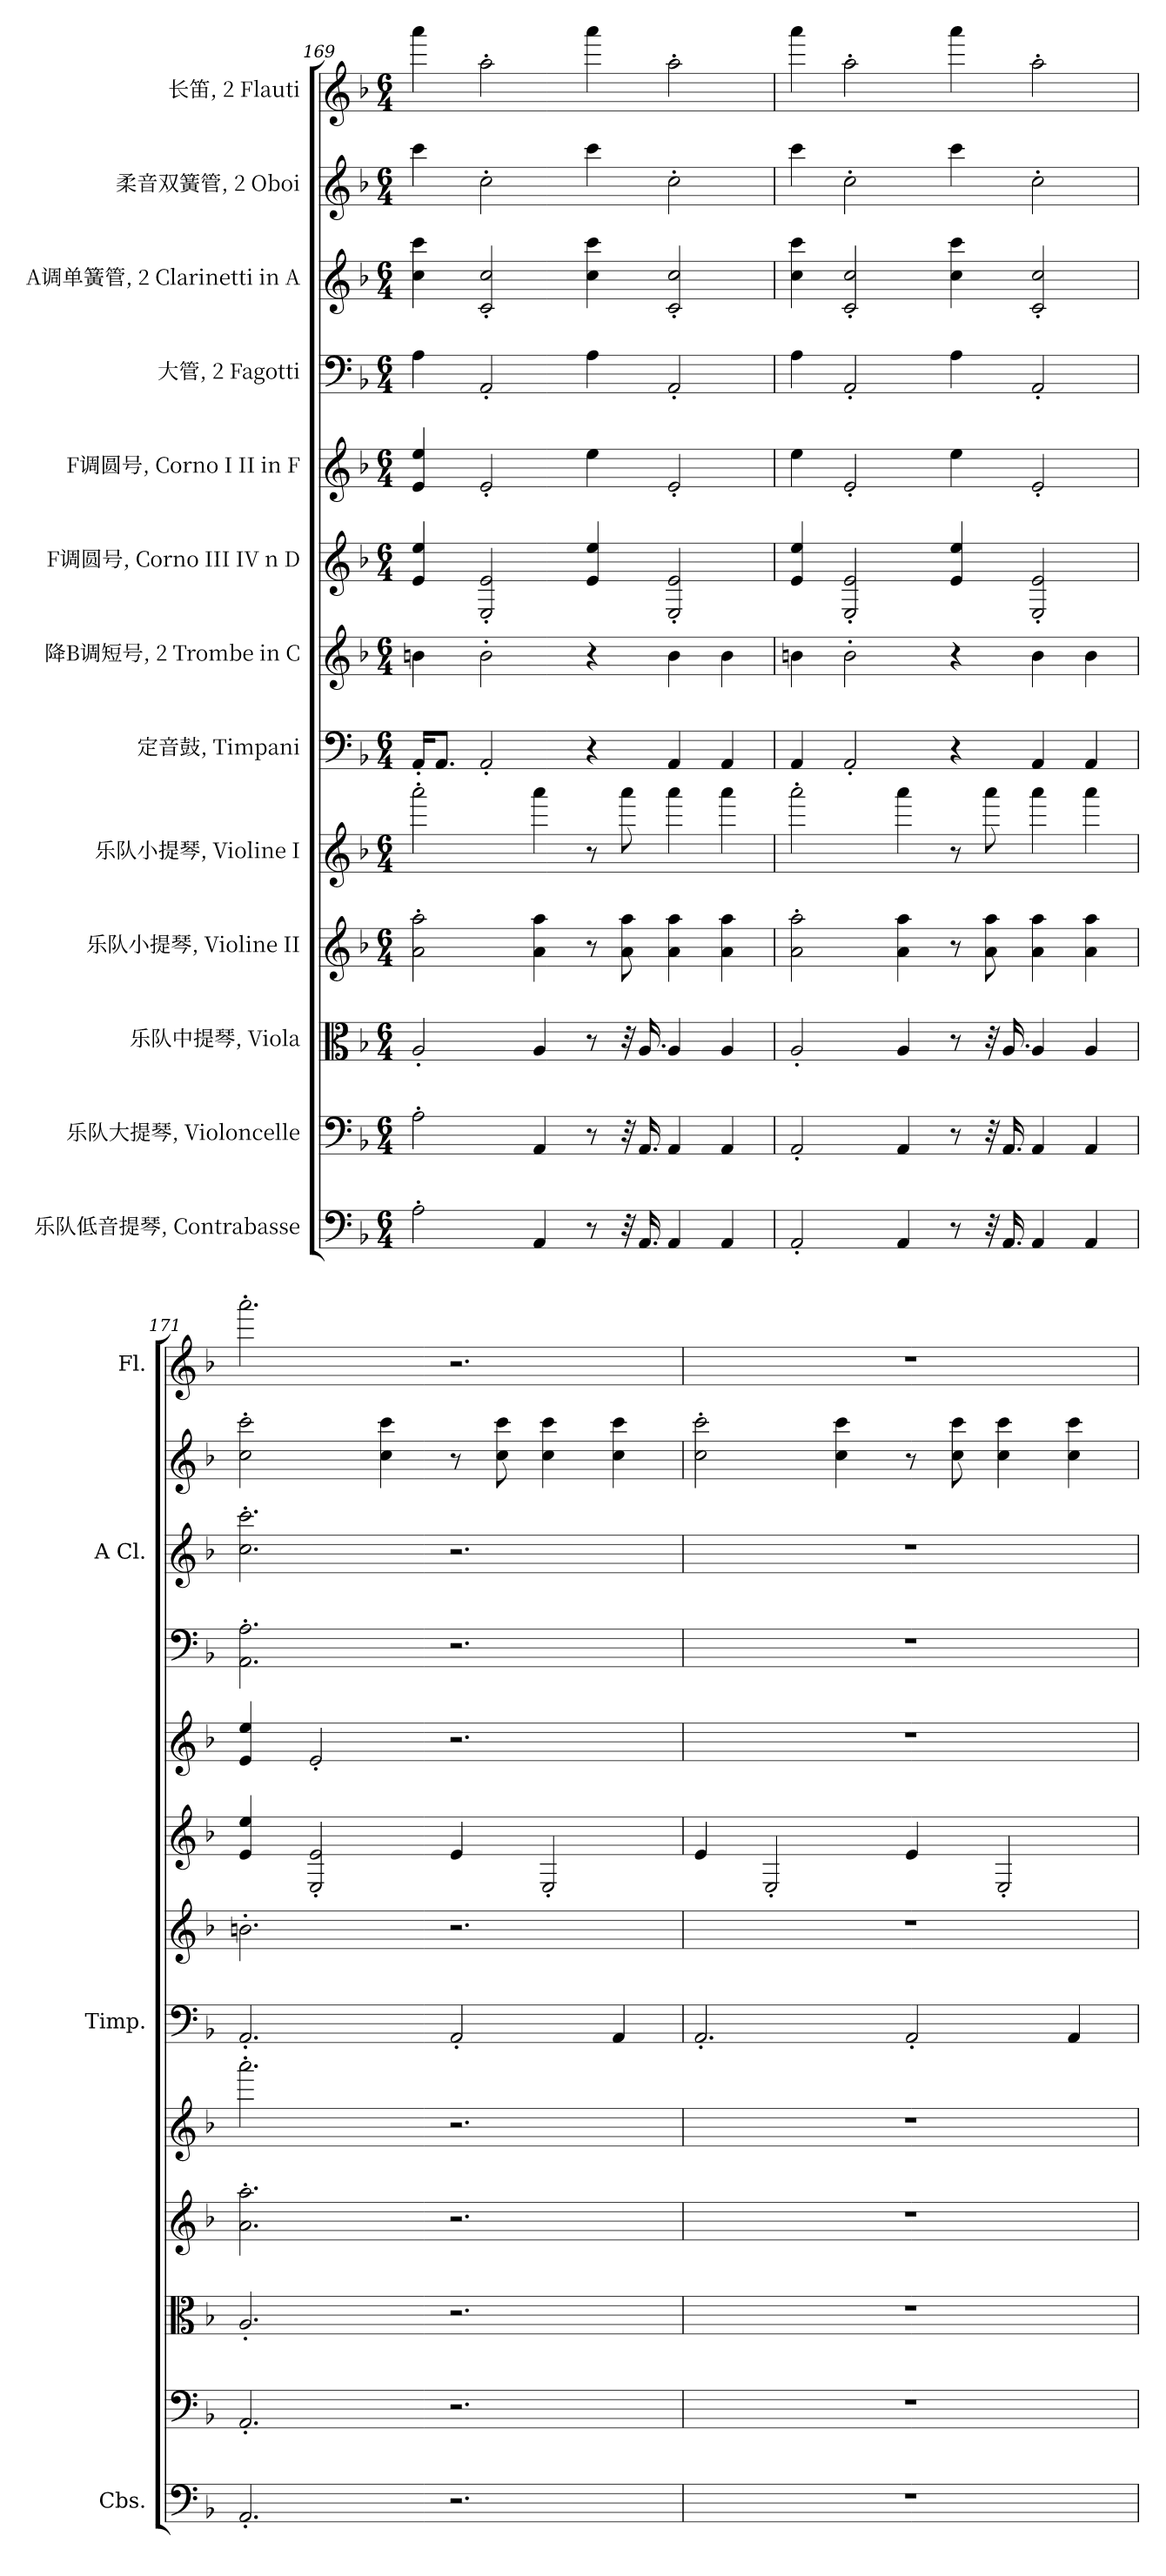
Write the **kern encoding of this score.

**kern	**kern	**kern	**kern	**kern	**kern	**kern	**kern	**kern	**kern	**kern	**kern	**kern
*part13	*part12	*part11	*part10	*part9	*part8	*part7	*part6	*part5	*part4	*part3	*part2	*part1
*staff13	*staff12	*staff11	*staff10	*staff9	*staff8	*staff7	*staff6	*staff5	*staff4	*staff3	*staff2	*staff1
*I"乐队低音提琴, Contrabasse	*I"乐队大提琴, Violoncelle	*I"乐队中提琴, Viola	*I"乐队小提琴, Violine II	*I"乐队小提琴, Violine I	*I"定音鼓, Timpani	*I"降B调短号, 2 Trombe in C	*I"F调圆号, Corno III IV n D	*I"F调圆号, Corno I II in F	*I"大管, 2 Fagotti	*I"A调单簧管, 2 Clarinetti in A	*I"柔音双簧管, 2 Oboi	*I"长笛, 2 Flauti
*I'Cbs.	*	*	*	*	*I'Timp.	*	*	*	*	*I'A Cl.	*	*I'Fl.
!!LO:PB:g=z
*clefF4	*clefF4	*clefC3	*clefG2	*clefG2	*clefF4	*clefG2	*clefG2	*clefG2	*clefF4	*clefG2	*clefG2	*clefG2
*ITrd7c12	*	*	*	*	*	*ITrd1c2	*ITrd4c7	*ITrd4c7	*	*ITrd2c3	*ITrd2c3	*
*k[b-]	*k[b-]	*k[b-]	*k[b-]	*k[b-]	*k[b-]	*k[b-e-a-]	*k[b-e-]	*k[b-e-]	*k[b-]	*k[f#c#]	*k[f#c#]	*k[b-]
*M6/4	*M6/4	*M6/4	*M6/4	*M6/4	*M6/4	*M6/4	*M6/4	*M6/4	*M6/4	*M6/4	*M6/4	*M6/4
*MM227	*MM227	*MM227	*MM227	*MM227	*MM227	*MM227	*MM227	*MM227	*MM227	*MM227	*MM227	*MM227
=169	=169	=169	=169	=169	=169	=169	=169	=169	=169	=169	=169	=169
2AA'\	2A'\	2A'/	2a\' 2aa\'	2aaa'\	16AA'/KL	4an\	4A/ 4a/	4A/ 4a/	4A\	4a\ 4aa\	4aa\	4aaa\
.	.	.	.	.	8.AA/J	.	.	.	.	.	.	.
*	*	*	*	*	*	*	*	*	*	*	*	*MM244
.	.	.	.	.	2AA'/	2a'\	2AA/' 2A/'	2A'/	2AA'/	2A/' 2a/'	2a'\	2aa'\
4AAA/	4AA/	4A/	4a\ 4aa\	4aaa\	.	.	.	.	.	.	.	.
*	*	*	*	*	*	*	*	*	*	*	*	*MM227
8r	8r	8r	8r	8r	4r	4r	4A/ 4a/	4a\	4A\	4a\ 4aa\	4aa\	4aaa\
32r	32r	32r	8a\ 8aa\	8aaa\	.	.	.	.	.	.	.	.
16.AAA/	16.AA/	16.A/	.	.	.	.	.	.	.	.	.	.
*	*	*	*	*	*	*	*	*	*	*	*	*MM244
4AAA/	4AA/	4A/	4a\ 4aa\	4aaa\	4AA/	4a\	2AA/' 2A/'	2A'/	2AA'/	2A/' 2a/'	2a'\	2aa'\
4AAA/	4AA/	4A/	4a\ 4aa\	4aaa\	4AA/	4a\	.	.	.	.	.	.
=170	=170	=170	=170	=170	=170	=170	=170	=170	=170	=170	=170	=170
*	*	*	*	*	*	*	*	*	*	*	*	*MM227
2AAA'/	2AA'/	2A'/	2a\' 2aa\'	2aaa'\	4AA/	4an\	4A/ 4a/	4a\	4A\	4a\ 4aa\	4aa\	4aaa\
*	*	*	*	*	*	*	*	*	*	*	*	*MM244
.	.	.	.	.	2AA'/	2a'\	2AA/' 2A/'	2A'/	2AA'/	2A/' 2a/'	2a'\	2aa'\
4AAA/	4AA/	4A/	4a\ 4aa\	4aaa\	.	.	.	.	.	.	.	.
*	*	*	*	*	*	*	*	*	*	*	*	*MM227
8r	8r	8r	8r	8r	4r	4r	4A/ 4a/	4a\	4A\	4a\ 4aa\	4aa\	4aaa\
32r	32r	32r	8a\ 8aa\	8aaa\	.	.	.	.	.	.	.	.
16.AAA/	16.AA/	16.A/	.	.	.	.	.	.	.	.	.	.
*	*	*	*	*	*	*	*	*	*	*	*	*MM244
4AAA/	4AA/	4A/	4a\ 4aa\	4aaa\	4AA/	4a\	2AA/' 2A/'	2A'/	2AA'/	2A/' 2a/'	2a'\	2aa'\
4AAA/	4AA/	4A/	4a\ 4aa\	4aaa\	4AA/	4a\	.	.	.	.	.	.
=171	=171	=171	=171	=171	=171	=171	=171	=171	=171	=171	=171	=171
*	*	*	*	*	*	*	*	*	*	*	*	*MM227
2.AAA'/	2.AA'/	2.A'/	2.a\' 2.aa\'	2.aaa'\	2.AA'/	2.an'\	4A/ 4a/	4A/ 4a/	2.AA\' 2.A\'	2.a\' 2.aa\'	2a\' 2aa\'	2.aaa'\
.	.	.	.	.	.	.	2AA/' 2A/'	2A'/	.	.	.	.
.	.	.	.	.	.	.	.	.	.	.	4a\ 4aa\	.
*	*	*	*	*	*	*	*	*	*	*	*	*MM224
2.r	2.r	2.r	2.r	2.r	2AA'/	2.r	4A/	2.r	2.r	2.r	8r	2.r
.	.	.	.	.	.	.	.	.	.	.	8a\ 8aa\	.
.	.	.	.	.	.	.	2AA'/	.	.	.	4a\ 4aa\	.
.	.	.	.	.	4AA/	.	.	.	.	.	4a\ 4aa\	.
=172	=172	=172	=172	=172	=172	=172	=172	=172	=172	=172	=172	=172
*	*	*	*	*	*	*	*	*	*	*	*	*MM221
1.r	1.r	1.r	1.r	1.r	2.AA'/	1.r	4A/	1.r	1.r	1.r	2a\' 2aa\'	1.r
.	.	.	.	.	.	.	2AA'/	.	.	.	.	.
.	.	.	.	.	.	.	.	.	.	.	4a\ 4aa\	.
.	.	.	.	.	2AA'/	.	4A/	.	.	.	8r	.
.	.	.	.	.	.	.	.	.	.	.	8a\ 8aa\	.
.	.	.	.	.	.	.	2AA'/	.	.	.	4a\ 4aa\	.
.	.	.	.	.	4AA/	.	.	.	.	.	4a\ 4aa\	.
=	=	=	=	=	=	=	=	=	=	=	=	=
*-	*-	*-	*-	*-	*-	*-	*-	*-	*-	*-	*-	*-
